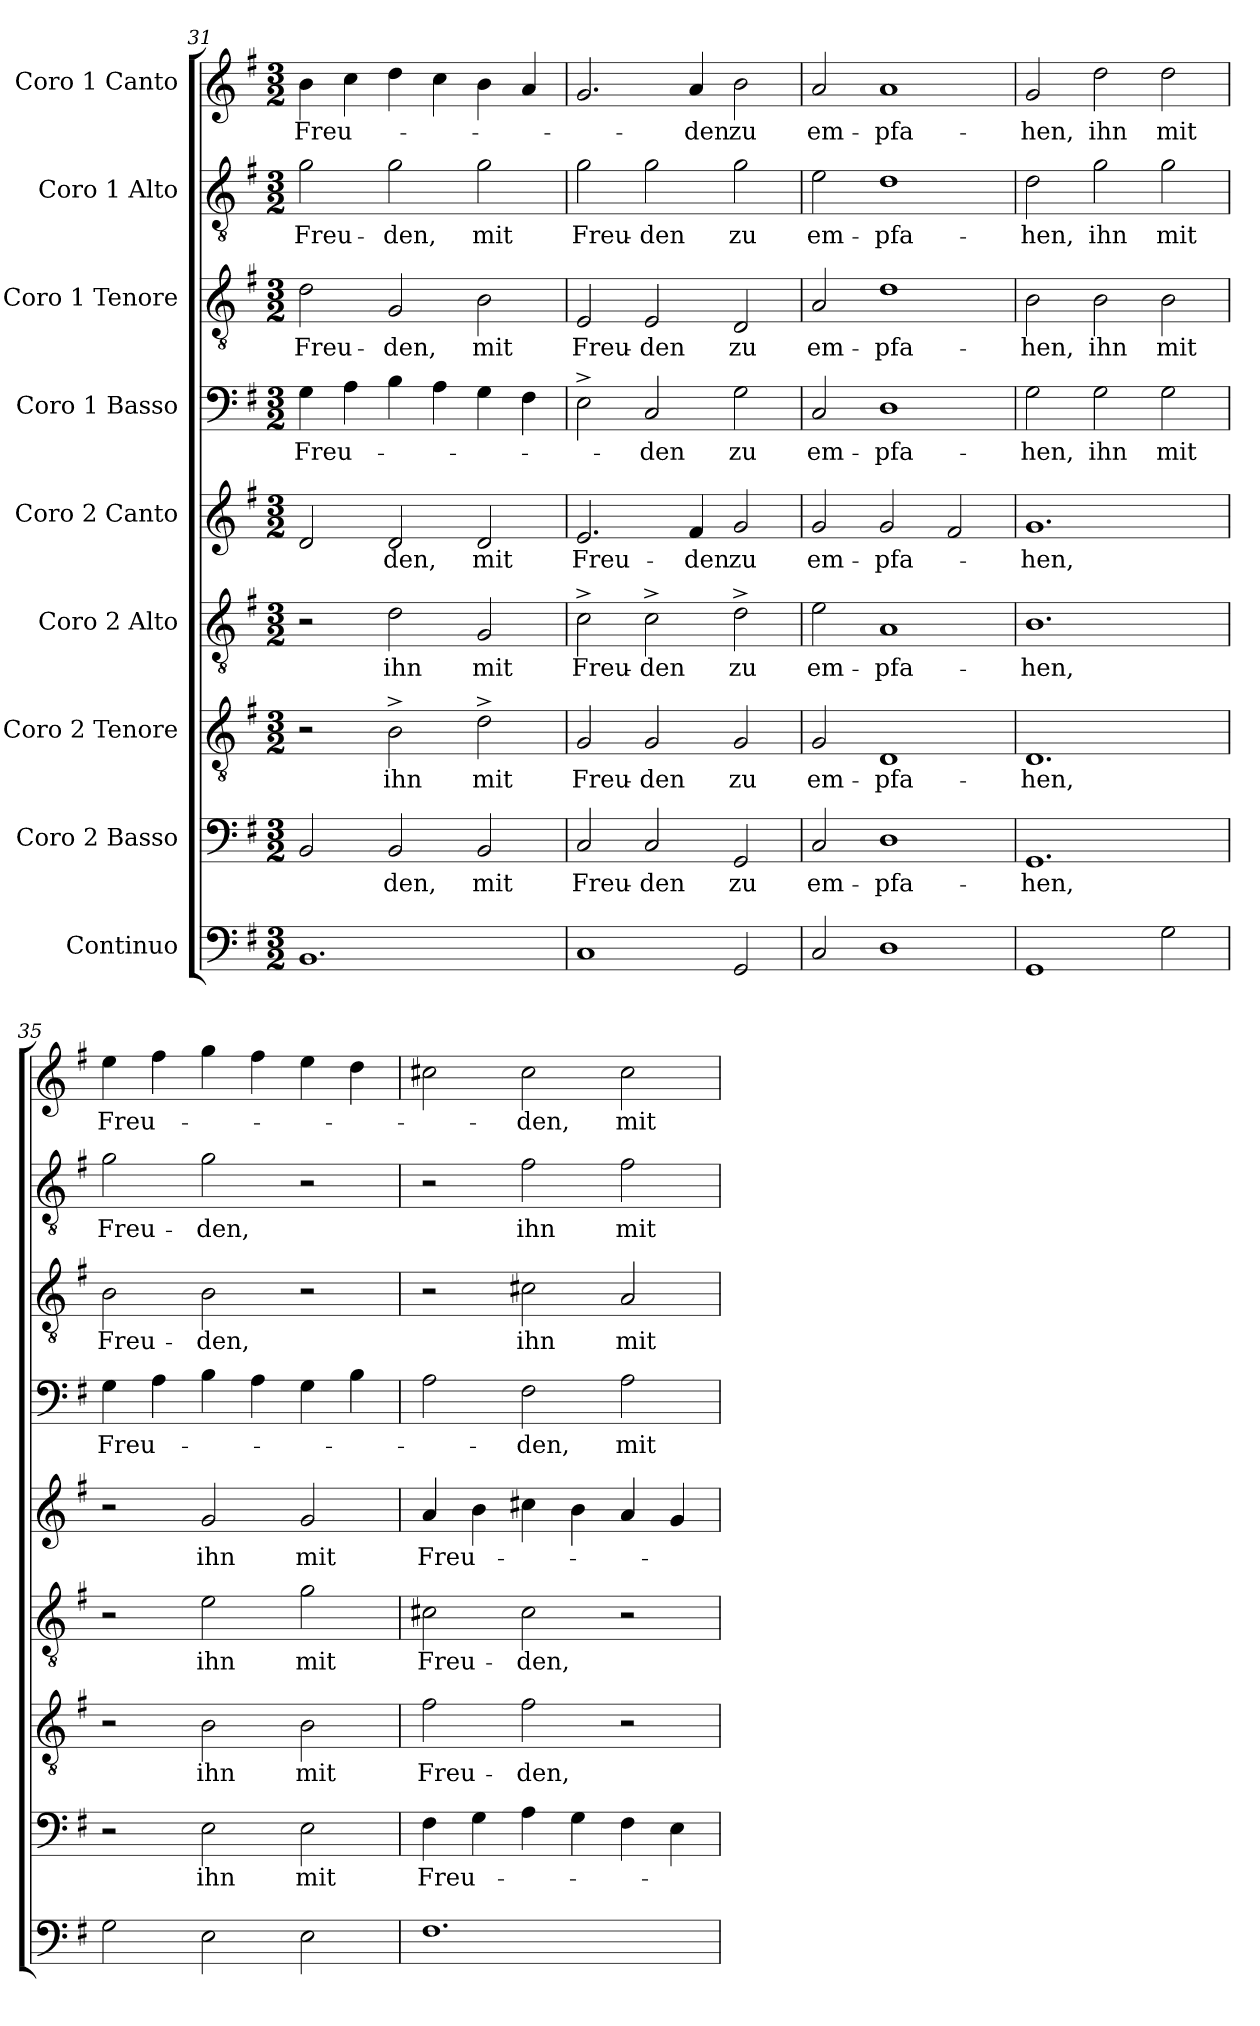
**kern	**kern	**text	**kern	**text	**kern	**text	**kern	**text	**kern	**text	**kern	**text	**kern	**text	**kern	**text
*part9	*part8	*part8	*part7	*part7	*part6	*part6	*part5	*part5	*part4	*part4	*part3	*part3	*part2	*part2	*part1	*part1
*staff9	*staff8	*staff8	*staff7	*staff7	*staff6	*staff6	*staff5	*staff5	*staff4	*staff4	*staff3	*staff3	*staff2	*staff2	*staff1	*staff1
*I"Continuo	*I"Coro 2  Basso	*	*I"Coro 2  Tenore	*	*I"Coro 2  Alto	*	*I"Coro 2  Canto	*	*I"Coro 1  Basso	*	*I"Coro 1  Tenore	*	*I"Coro 1  Alto	*	*I"Coro 1  Canto	*
*clefF4	*clefF4	*	*clefGv2	*	*clefGv2	*	*clefG2	*	*clefF4	*	*clefGv2	*	*clefGv2	*	*clefG2	*
*k[f#]	*k[f#]	*	*k[f#]	*	*k[f#]	*	*k[f#]	*	*k[f#]	*	*k[f#]	*	*k[f#]	*	*k[f#]	*
*G:	*G:	*	*G:	*	*G:	*	*G:	*	*G:	*	*G:	*	*G:	*	*G:	*
*M3/2	*M3/2	*	*M3/2	*	*M3/2	*	*M3/2	*	*M3/2	*	*M3/2	*	*M3/2	*	*M3/2	*
=31	=31	=31	=31	=31	=31	=31	=31	=31	=31	=31	=31	=31	=31	=31	=31	=31
!	!	!	!	!	!	!	!	!	!	!LO:LY:b:cj	!	!LO:LY:b:cj	!	!LO:LY:b:cj	!	!LO:LY:b:cj
1.BB	2BB/	.	2r	.	2r	.	2d/	.	4G\	Freu-	2d\	Freu-	2g\	Freu-	4b\	Freu-
.	.	.	.	.	.	.	.	.	4A\	.	.	.	.	.	4cc\	.
!	!	!LO:LY:b:cj	!	!LO:LY:b:cj	!	!LO:LY:b:cj	!	!LO:LY:b:cj	!	!	!	!LO:LY:b:cj	!	!LO:LY:b:cj	!	!
.	2BB/	-den,	2B^<\	ihn	2d\	ihn	2d/	-den,	4B\	.	2G/	-den,	2g\	-den,	4dd\	.
.	.	.	.	.	.	.	.	.	4A\	.	.	.	.	.	4cc\	.
!	!	!LO:LY:b:cj	!	!LO:LY:b:cj	!	!LO:LY:b:cj	!	!LO:LY:b:cj	!	!	!	!LO:LY:b:cj	!	!LO:LY:b:cj	!	!
.	2BB/	mit	2d^<\	mit	2G/	mit	2d/	mit	4G\	.	2B\	mit	2g\	mit	4b\	.
.	.	.	.	.	.	.	.	.	4F#\	.	.	.	.	.	4a/	.
=32	=32	=32	=32	=32	=32	=32	=32	=32	=32	=32	=32	=32	=32	=32	=32	=32
!	!	!LO:LY:b	!	!LO:LY:b	!	!LO:LY:b	!	!LO:LY:b:cj	!	!	!	!LO:LY:b	!	!LO:LY:b	!	!
1C	2C/	Freu-	2G/	Freu-	2c^<\	Freu-	2.e/	Freu-	2E^<\	.	2E/	Freu-	2g\	Freu-	2.g/	.
!	!	!LO:LY:b:rj	!	!LO:LY:b:rj	!	!LO:LY:b:rj	!	!	!	!LO:LY:b:cj	!	!LO:LY:b:rj	!	!LO:LY:b:rj	!	!
.	2C/	-den	2G/	-den	2c^<\	-den	.	.	2C/	-den	2E/	-den	2g\	-den	.	.
!	!	!	!	!	!	!	!	!LO:LY:b:cj	!	!	!	!	!	!	!	!LO:LY:b:cj
.	.	.	.	.	.	.	4f#/	-den	.	.	.	.	.	.	4a/	-den
!	!	!LO:LY:b:cj	!	!LO:LY:b:cj	!	!LO:LY:b:cj	!	!LO:LY:b:cj	!	!LO:LY:b:cj	!	!LO:LY:b:cj	!	!LO:LY:b:cj	!	!LO:LY:b:cj
2GG/	2GG/	zu	2G/	zu	2d^<\	zu	2g/	zu	2G\	zu	2D/	zu	2g\	zu	2b\	zu
!!LO:LB:g=z
=33	=33	=33	=33	=33	=33	=33	=33	=33	=33	=33	=33	=33	=33	=33	=33	=33
!	!	!LO:LY:b:cj	!	!LO:LY:b:cj	!	!LO:LY:b:cj	!	!LO:LY:b:cj	!	!LO:LY:b:cj	!	!LO:LY:b:cj	!	!LO:LY:b:cj	!	!LO:LY:b:cj
2C/	2C/	em-	2G/	em-	2e\	em-	2g/	em-	2C/	em-	2A/	em-	2e\	em-	2a/	em-
!	!	!LO:LY:b:cj	!	!LO:LY:b:cj	!	!LO:LY:b:cj	!	!LO:LY:b:cj	!	!LO:LY:b:cj	!	!LO:LY:b:cj	!	!LO:LY:b:cj	!	!LO:LY:b:cj
1D	1D	-pfa-	1D	-pfa-	1A	-pfa-	2g/	-pfa-	1D	-pfa-	1d	-pfa-	1d	-pfa-	1a	-pfa-
.	.	.	.	.	.	.	2f#/	.	.	.	.	.	.	.	.	.
=34	=34	=34	=34	=34	=34	=34	=34	=34	=34	=34	=34	=34	=34	=34	=34	=34
!	!	!LO:LY:b:cj	!	!LO:LY:b:cj	!	!LO:LY:b:cj	!	!LO:LY:b:cj	!	!LO:LY:b:cj	!	!LO:LY:b:cj	!	!LO:LY:b:cj	!	!LO:LY:b:cj
1GG	1.GG	-hen,	1.D	-hen,	1.B	-hen,	1.g	-hen,	2G\	-hen,	2B\	-hen,	2d\	-hen,	2g/	-hen,
!	!	!	!	!	!	!	!	!	!	!LO:LY:b:cj	!	!LO:LY:b:cj	!	!LO:LY:b:cj	!	!LO:LY:b:cj
.	.	.	.	.	.	.	.	.	2G\	ihn	2B\	ihn	2g\	ihn	2dd\	ihn
!	!	!	!	!	!	!	!	!	!	!LO:LY:b:cj	!	!LO:LY:b:cj	!	!LO:LY:b:cj	!	!LO:LY:b:cj
2G\	.	.	.	.	.	.	.	.	2G\	mit	2B\	mit	2g\	mit	2dd\	mit
=35	=35	=35	=35	=35	=35	=35	=35	=35	=35	=35	=35	=35	=35	=35	=35	=35
!	!	!	!	!	!	!	!	!	!	!LO:LY:b:cj	!	!LO:LY:b:cj	!	!LO:LY:b:cj	!	!LO:LY:b:cj
2G\	2r	.	2r	.	2r	.	2r	.	4G\	Freu-	2B\	Freu-	2g\	Freu-	4ee\	Freu-
.	.	.	.	.	.	.	.	.	4A\	.	.	.	.	.	4ff#\	.
!	!	!LO:LY:b:cj	!	!LO:LY:b:cj	!	!LO:LY:b:cj	!	!LO:LY:b:cj	!	!	!	!LO:LY:b:cj	!	!LO:LY:b:cj	!	!
2E\	2E\	ihn	2B\	ihn	2e\	ihn	2g/	ihn	4B\	.	2B\	-den,	2g\	-den,	4gg\	.
.	.	.	.	.	.	.	.	.	4A\	.	.	.	.	.	4ff#\	.
!	!	!LO:LY:b:cj	!	!LO:LY:b:cj	!	!LO:LY:b:cj	!	!LO:LY:b:cj	!	!	!	!	!	!	!	!
2E\	2E\	mit	2B\	mit	2g\	mit	2g/	mit	4G\	.	2r	.	2r	.	4ee\	.
.	.	.	.	.	.	.	.	.	4B\	.	.	.	.	.	4dd\	.
=36	=36	=36	=36	=36	=36	=36	=36	=36	=36	=36	=36	=36	=36	=36	=36	=36
!	!	!LO:LY:b:cj	!	!LO:LY:b:cj	!	!LO:LY:b:cj	!	!LO:LY:b:cj	!	!	!	!	!	!	!	!
1.F#	4F#\	Freu-	2f#\	Freu-	2c#X\	Freu-	4a/	Freu-	2A\	.	2r	.	2r	.	2cc#X\	.
.	4G\	.	.	.	.	.	4b\	.	.	.	.	.	.	.	.	.
!	!	!	!	!LO:LY:b:cj	!	!LO:LY:b:cj	!	!	!	!LO:LY:b:cj	!	!LO:LY:b:cj	!	!LO:LY:b:cj	!	!LO:LY:b:cj
.	4A\	.	2f#\	-den,	2c#\	-den,	4cc#X\	.	2F#\	-den,	2c#X\	ihn	2f#\	ihn	2cc#\	-den,
.	4G\	.	.	.	.	.	4b\	.	.	.	.	.	.	.	.	.
!	!	!	!	!	!	!	!	!	!	!LO:LY:b:cj	!	!LO:LY:b:cj	!	!LO:LY:b:cj	!	!LO:LY:b:cj
.	4F#\	.	2r	.	2r	.	4a/	.	2A\	mit	2A/	mit	2f#\	mit	2cc#\	mit
.	4E\	.	.	.	.	.	4g/	.	.	.	.	.	.	.	.	.
=	=	=	=	=	=	=	=	=	=	=	=	=	=	=	=	=
*-	*-	*-	*-	*-	*-	*-	*-	*-	*-	*-	*-	*-	*-	*-	*-	*-
